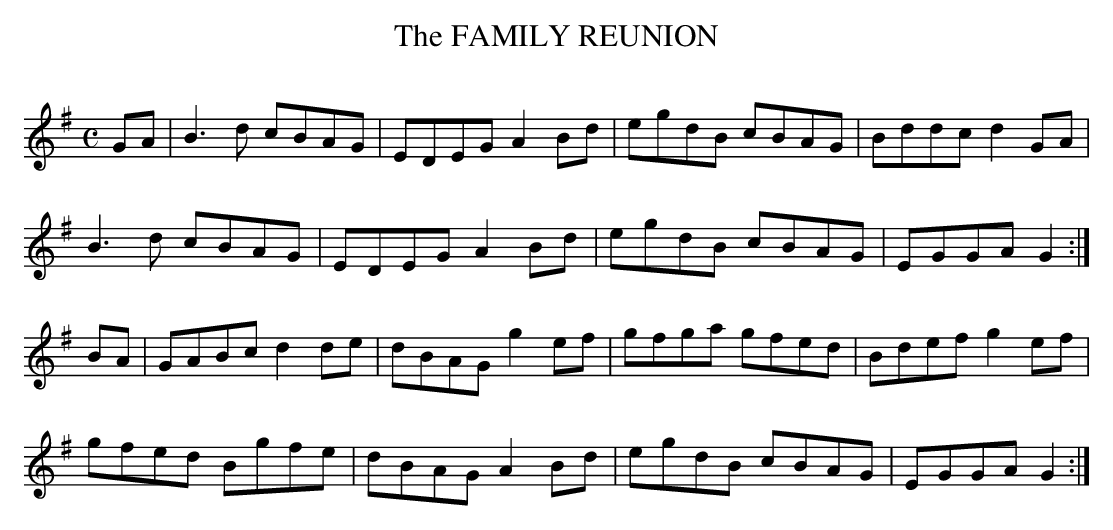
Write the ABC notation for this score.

X:1
T:FAMILY REUNION, The
Q:360
M:C
L:1/8
K:G
GA|B3d cBAG|EDEG A2Bd|egdB cBAG|Bddc d2GA|
B3d cBAG|EDEG A2Bd|egdB cBAG|EGGA G2 :|
BA|GABc d2de|dBAG g2ef|gfga gfed|Bdef g2ef|
gfed Bgfe|dBAG A2Bd|egdB cBAG|EGGA G2 :|
